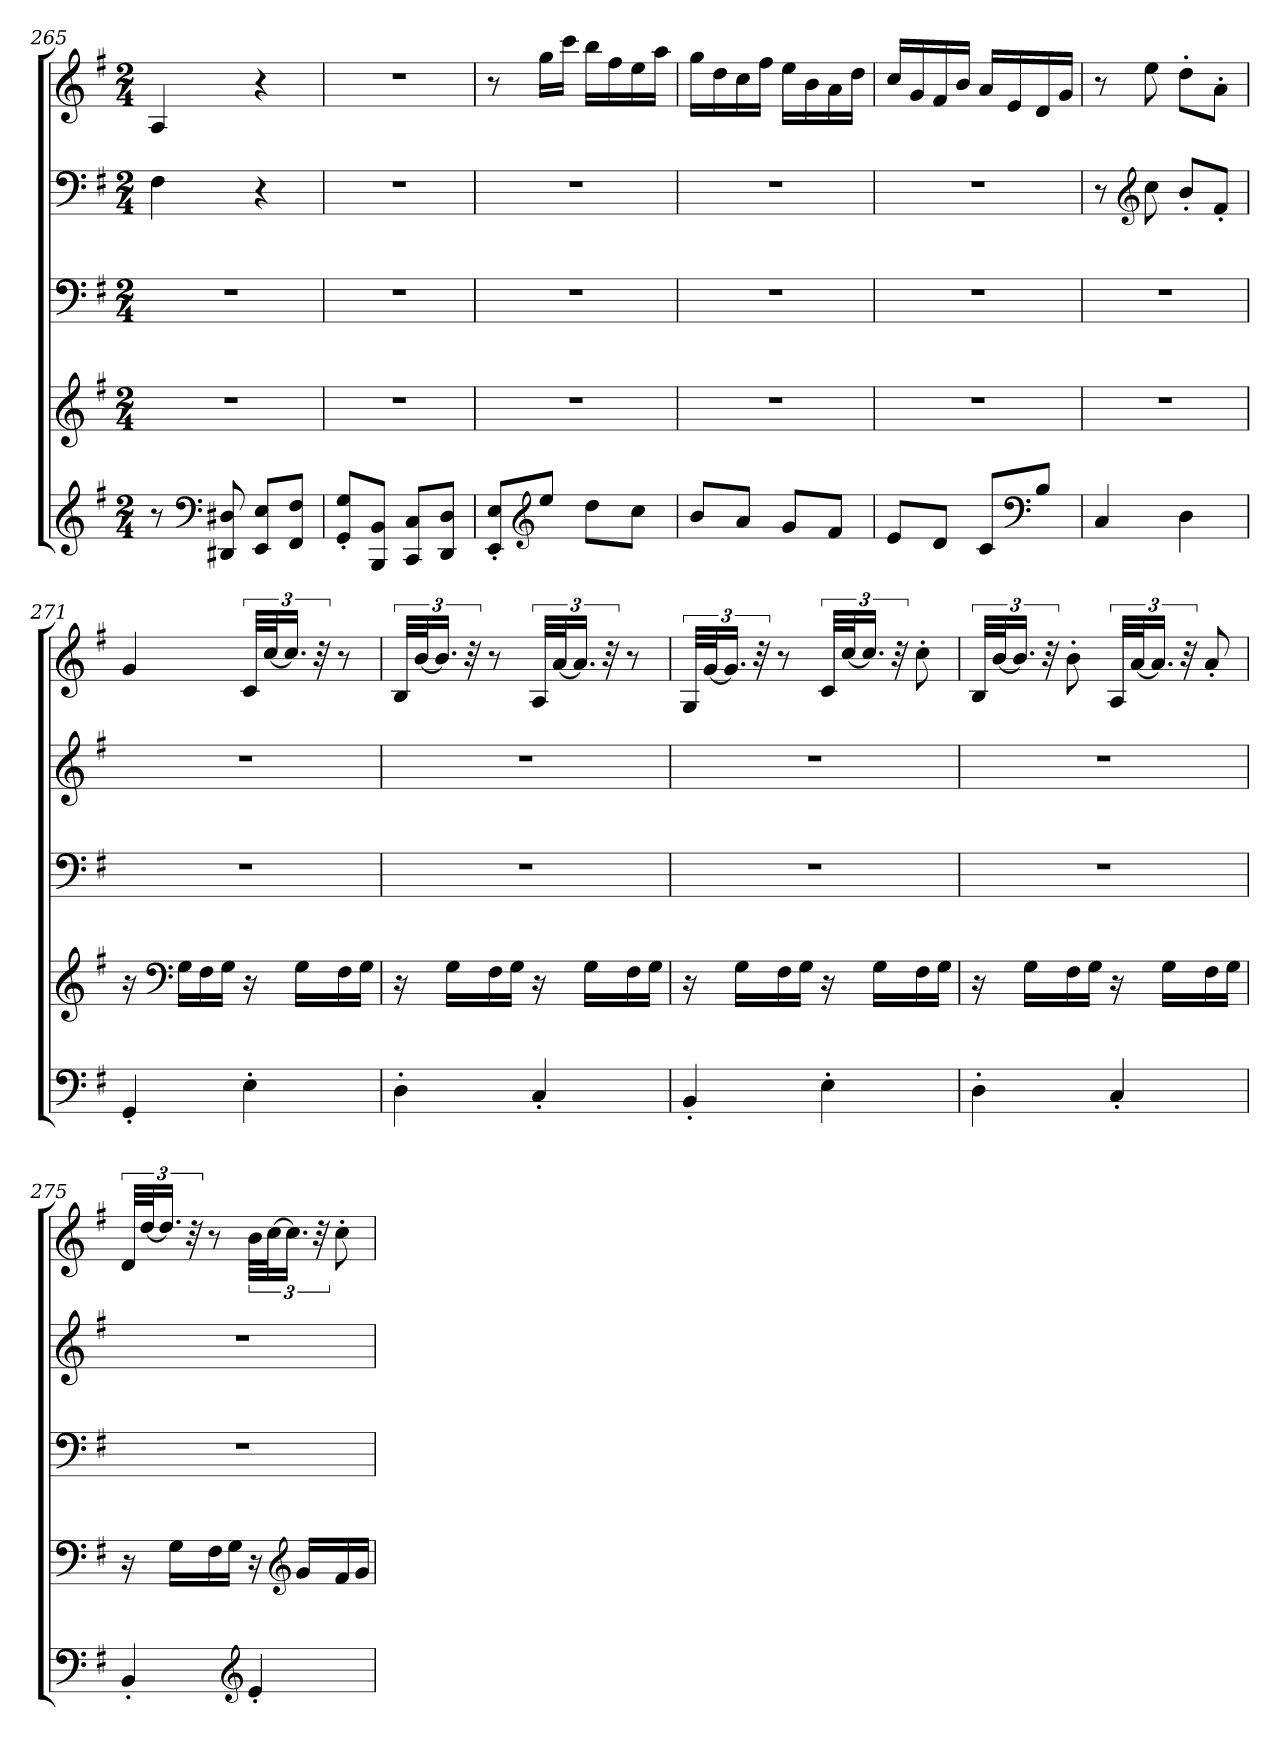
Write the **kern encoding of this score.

**kern	**kern	**kern	**kern	**kern
*part5	*part4	*part3	*part2	*part1
*staff5	*staff4	*staff3	*staff2	*staff1
*clefG2	*clefG2	*clefF4	*clefF4	*clefG2
*k[f#]	*k[f#]	*k[f#]	*k[f#]	*k[f#]
*M2/4	*M2/4	*M2/4	*M2/4	*M2/4
*MM129	*MM129	*MM129	*MM129	*MM129
=265	=265	=265	=265	=265
8r	2r	2r	4F#\	4A/
*clefF4	*	*	*	*
8DD#X/ 8D#X/	.	.	.	.
8EE/ 8E/L	.	.	4r	4r
8FF#/ 8F#/J	.	.	.	.
!!LO:PB:g=z
=266	=266	=266	=266	=266
8GG/' 8G/'L	2r	2r	2r	2r
8BBB/ 8BB/J	.	.	.	.
8CC/ 8C/L	.	.	.	.
8DD/ 8D/J	.	.	.	.
=267	=267	=267	=267	=267
8EE/' 8E/'L	2r	2r	2r	8r
*clefG2	*	*	*	*
*	*	*	*	*MM134
8ee/J	.	.	.	16gg\LL
.	.	.	.	16ccc\JJ
8dd\L	.	.	.	16bb\LL
.	.	.	.	16ff#\
8cc\J	.	.	.	16ee\
.	.	.	.	16aa\JJ
=268	=268	=268	=268	=268
8b/L	2r	2r	2r	16gg\LL
.	.	.	.	16dd\
8a/J	.	.	.	16cc\
.	.	.	.	16ff#\JJ
8g/L	.	.	.	16ee\LL
.	.	.	.	16b\
8f#/J	.	.	.	16a\
.	.	.	.	16dd\JJ
=269	=269	=269	=269	=269
8e/L	2r	2r	2r	16cc/LL
.	.	.	.	16g/
8d/J	.	.	.	16f#/
.	.	.	.	16b/JJ
8c/L	.	.	.	16a/LL
.	.	.	.	16e/
*clefF4	*	*	*	*
8B/J	.	.	.	16d/
.	.	.	.	16g/JJ
=270	=270	=270	=270	=270
*	*	*	*	*MM134
4C/	2r	2r	8r	8r
*	*	*	*clefG2	*
.	.	.	8cc\	8ee\
4D\	.	.	8b'/L	8dd'\L
.	.	.	8f#'/J	8a'\J
!!LO:LB:g=z
=271	=271	=271	=271	=271
*	*	*	*	*MM134
4GG'/	16r	2r	2r	4g/
*	*clefF4	*	*	*
.	16G\LL	.	.	.
.	16F#\	.	.	.
.	16G\JJ	.	.	.
4E'\	16r	.	.	48c/LLL
.	.	.	.	[48cc/J
.	.	.	.	24.cc/JJ]
.	16G\LL	.	.	.
.	.	.	.	48r
.	16F#\	.	.	8r
.	16G\JJ	.	.	.
=272	=272	=272	=272	=272
4D'\	16r	2r	2r	48B/LLL
.	.	.	.	[48b/J
.	.	.	.	24.b/JJ]
.	16G\LL	.	.	.
.	.	.	.	48r
.	16F#\	.	.	8r
.	16G\JJ	.	.	.
4C'/	16r	.	.	48A/LLL
.	.	.	.	[48a/J
.	.	.	.	24.a/JJ]
.	16G\LL	.	.	.
.	.	.	.	48r
.	16F#\	.	.	8r
.	16G\JJ	.	.	.
=273	=273	=273	=273	=273
4BB'/	16r	2r	2r	48G/LLL
.	.	.	.	[48g/J
.	.	.	.	24.g/JJ]
.	16G\LL	.	.	.
.	.	.	.	48r
.	16F#\	.	.	8r
.	16G\JJ	.	.	.
4E'\	16r	.	.	48c/LLL
.	.	.	.	[48cc/J
.	.	.	.	24.cc/JJ]
.	16G\LL	.	.	.
.	.	.	.	48r
.	16F#\	.	.	8cc'\
.	16G\JJ	.	.	.
!!LO:PB:g=z
=274	=274	=274	=274	=274
4D'\	16r	2r	2r	48B/LLL
.	.	.	.	[48b/J
.	.	.	.	24.b/JJ]
.	16G\LL	.	.	.
.	.	.	.	48r
.	16F#\	.	.	8b'\
.	16G\JJ	.	.	.
4C'/	16r	.	.	48A/LLL
.	.	.	.	[48a/J
.	.	.	.	24.a/JJ]
.	16G\LL	.	.	.
.	.	.	.	48r
.	16F#\	.	.	8a'/
.	16G\JJ	.	.	.
=275	=275	=275	=275	=275
4BB'/	16r	2r	2r	48d/LLL
.	.	.	.	[48dd/J
.	.	.	.	24.dd/JJ]
.	16G\LL	.	.	.
.	.	.	.	48r
.	16F#\	.	.	8r
.	16G\JJ	.	.	.
*clefG2	*	*	*	*
4e'/	16r	.	.	48b\LLL
.	.	.	.	[48cc\J
.	.	.	.	24.cc\JJ]
*	*clefG2	*	*	*
.	16g/LL	.	.	.
.	.	.	.	48r
.	16f#/	.	.	8cc'\
.	16g/JJ	.	.	.
=	=	=	=	=
*-	*-	*-	*-	*-
